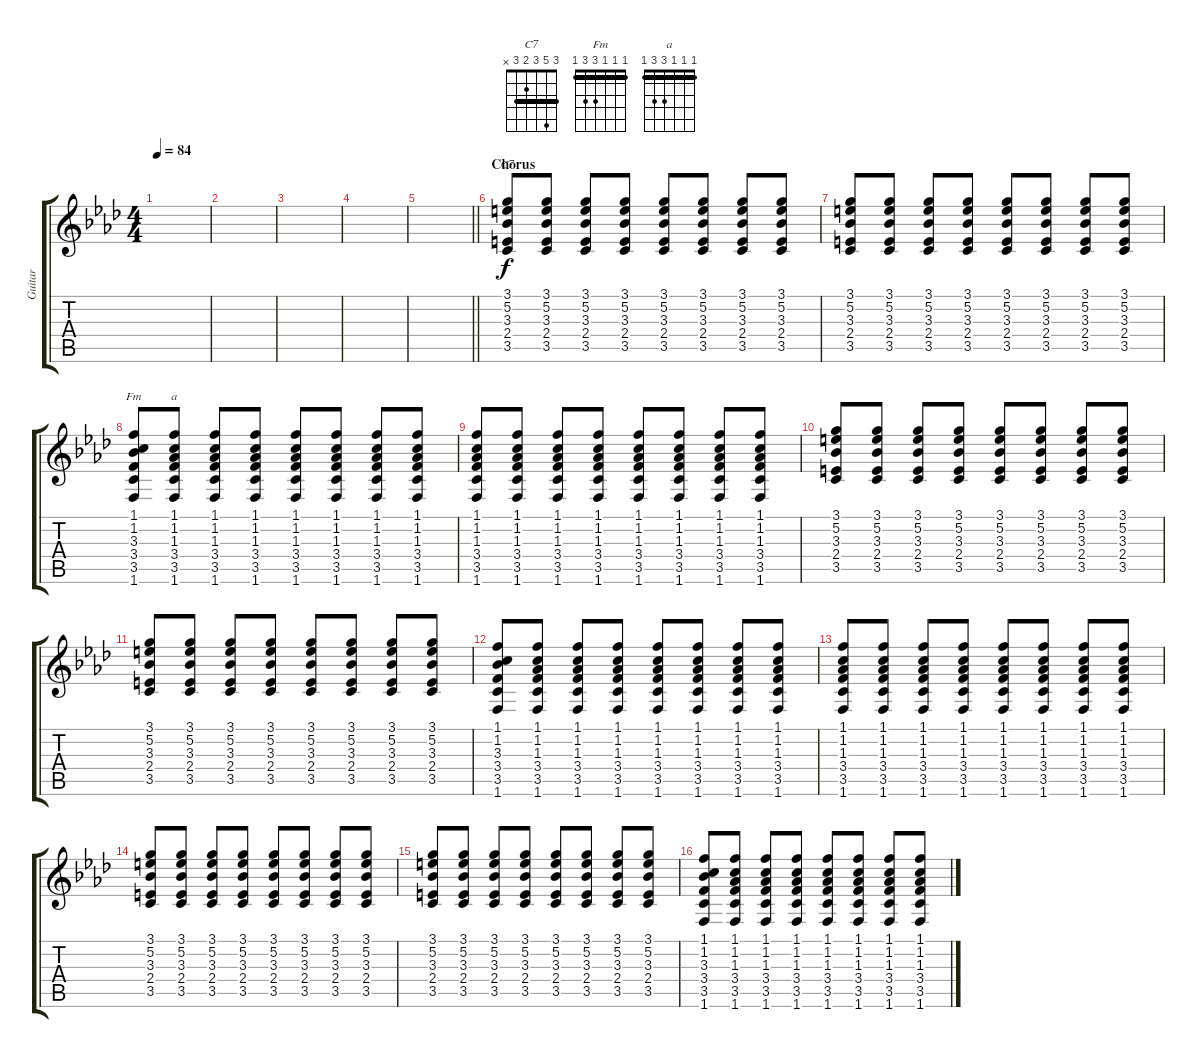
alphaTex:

\track ("Guitar" "Guitar") {instrument overdrivenguitar}
\staff {score tabs}
\tuning (E4 B3 G3 D3 A2 E2) {hide}
\chord ("C7" 3 5 3 2 3 x) {barre 3}
\chord ("Fm" 1 1 1 3 3 1) {barre 1}
\chord ("a" 1 1 1 3 3 1) {barre 1}
\ts (4 4)
\tempo 84
\clef g2
\ks ab
|
|
|
|
\barLineRight lightlight
|
\section ("" "Chorus")
(3.1 5.2 3.3 2.4 3.5).8{ch "C7"} (3.1 5.2 3.3 2.4 3.5).8 (3.1 5.2 3.3 2.4 3.5).8 (3.1 5.2 3.3 2.4 3.5).8 (3.1 5.2 3.3 2.4 3.5).8 (3.1 5.2 3.3 2.4 3.5).8 (3.1 5.2 3.3 2.4 3.5).8 (3.1 5.2 3.3 2.4 3.5).8 |
(3.1 5.2 3.3 2.4 3.5).8 (3.1 5.2 3.3 2.4 3.5).8 (3.1 5.2 3.3 2.4 3.5).8 (3.1 5.2 3.3 2.4 3.5).8 (3.1 5.2 3.3 2.4 3.5).8 (3.1 5.2 3.3 2.4 3.5).8 (3.1 5.2 3.3 2.4 3.5).8 (3.1 5.2 3.3 2.4 3.5).8 |
(1.1 1.2 3.3 3.4 3.5 1.6).8{ch "Fm"} (1.1 1.2 1.3 3.4 3.5 1.6).8{ch "a"} (1.1 1.2 1.3 3.4 3.5 1.6).8 (1.1 1.2 1.3 3.4 3.5 1.6).8 (1.1 1.2 1.3 3.4 3.5 1.6).8 (1.1 1.2 1.3 3.4 3.5 1.6).8 (1.1 1.2 1.3 3.4 3.5 1.6).8 (1.1 1.2 1.3 3.4 3.5 1.6).8 |
(1.1 1.2 1.3 3.4 3.5 1.6).8 (1.1 1.2 1.3 3.4 3.5 1.6).8 (1.1 1.2 1.3 3.4 3.5 1.6).8 (1.1 1.2 1.3 3.4 3.5 1.6).8 (1.1 1.2 1.3 3.4 3.5 1.6).8 (1.1 1.2 1.3 3.4 3.5 1.6).8 (1.1 1.2 1.3 3.4 3.5 1.6).8 (1.1 1.2 1.3 3.4 3.5 1.6).8 |
(3.1 5.2 3.3 2.4 3.5).8 (3.1 5.2 3.3 2.4 3.5).8 (3.1 5.2 3.3 2.4 3.5).8 (3.1 5.2 3.3 2.4 3.5).8 (3.1 5.2 3.3 2.4 3.5).8 (3.1 5.2 3.3 2.4 3.5).8 (3.1 5.2 3.3 2.4 3.5).8 (3.1 5.2 3.3 2.4 3.5).8 |
(3.1 5.2 3.3 2.4 3.5).8 (3.1 5.2 3.3 2.4 3.5).8 (3.1 5.2 3.3 2.4 3.5).8 (3.1 5.2 3.3 2.4 3.5).8 (3.1 5.2 3.3 2.4 3.5).8 (3.1 5.2 3.3 2.4 3.5).8 (3.1 5.2 3.3 2.4 3.5).8 (3.1 5.2 3.3 2.4 3.5).8 |
(1.1 1.2 3.3 3.4 3.5 1.6).8 (1.1 1.2 1.3 3.4 3.5 1.6).8 (1.1 1.2 1.3 3.4 3.5 1.6).8 (1.1 1.2 1.3 3.4 3.5 1.6).8 (1.1 1.2 1.3 3.4 3.5 1.6).8 (1.1 1.2 1.3 3.4 3.5 1.6).8 (1.1 1.2 1.3 3.4 3.5 1.6).8 (1.1 1.2 1.3 3.4 3.5 1.6).8 |
(1.1 1.2 1.3 3.4 3.5 1.6).8 (1.1 1.2 1.3 3.4 3.5 1.6).8 (1.1 1.2 1.3 3.4 3.5 1.6).8 (1.1 1.2 1.3 3.4 3.5 1.6).8 (1.1 1.2 1.3 3.4 3.5 1.6).8 (1.1 1.2 1.3 3.4 3.5 1.6).8 (1.1 1.2 1.3 3.4 3.5 1.6).8 (1.1 1.2 1.3 3.4 3.5 1.6).8 |
(3.1 5.2 3.3 2.4 3.5).8 (3.1 5.2 3.3 2.4 3.5).8 (3.1 5.2 3.3 2.4 3.5).8 (3.1 5.2 3.3 2.4 3.5).8 (3.1 5.2 3.3 2.4 3.5).8 (3.1 5.2 3.3 2.4 3.5).8 (3.1 5.2 3.3 2.4 3.5).8 (3.1 5.2 3.3 2.4 3.5).8 |
(3.1 5.2 3.3 2.4 3.5).8 (3.1 5.2 3.3 2.4 3.5).8 (3.1 5.2 3.3 2.4 3.5).8 (3.1 5.2 3.3 2.4 3.5).8 (3.1 5.2 3.3 2.4 3.5).8 (3.1 5.2 3.3 2.4 3.5).8 (3.1 5.2 3.3 2.4 3.5).8 (3.1 5.2 3.3 2.4 3.5).8 |
(1.1 1.2 3.3 3.4 3.5 1.6).8 (1.1 1.2 1.3 3.4 3.5 1.6).8 (1.1 1.2 1.3 3.4 3.5 1.6).8 (1.1 1.2 1.3 3.4 3.5 1.6).8 (1.1 1.2 1.3 3.4 3.5 1.6).8 (1.1 1.2 1.3 3.4 3.5 1.6).8 (1.1 1.2 1.3 3.4 3.5 1.6).8 (1.1 1.2 1.3 3.4 3.5 1.6).8
